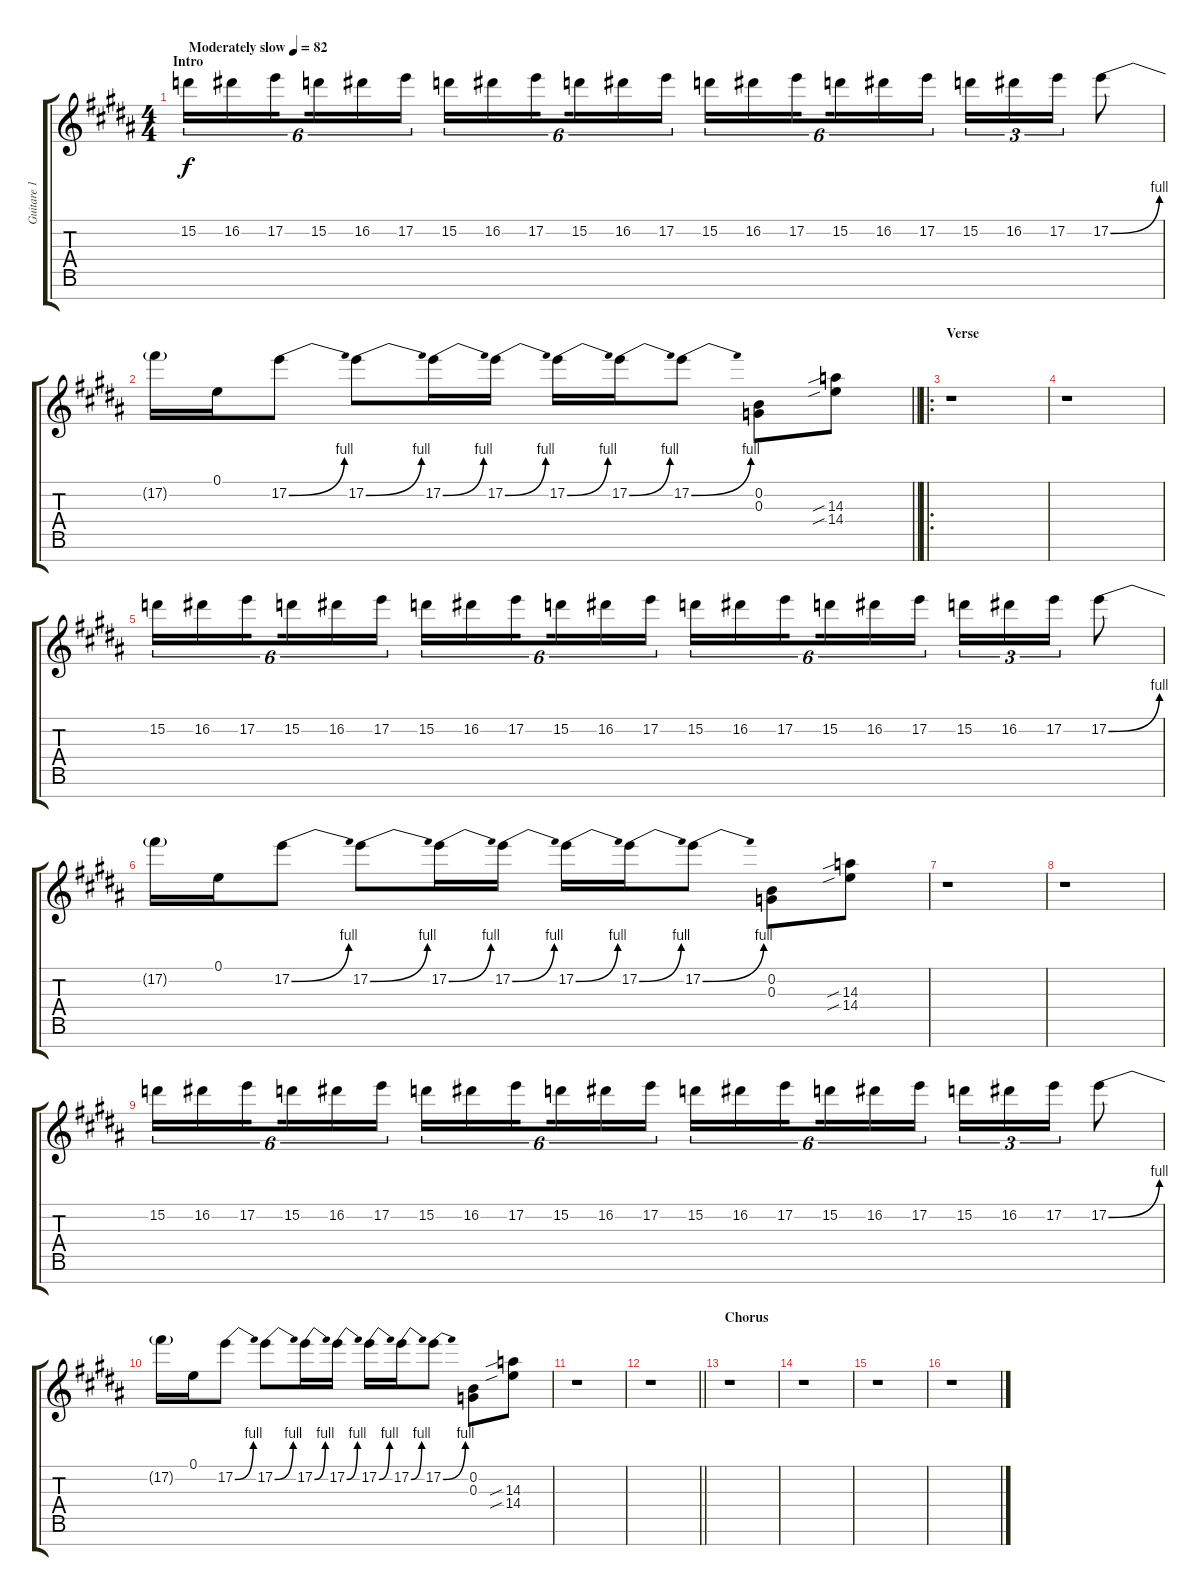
\track ("Guitare 1" "Guitare 1") {instrument overdrivenguitar}
\staff {score tabs}
\tuning (E4 B3 G3 D3 A2 E2 B1) {hide}
\ts (4 4)
\section ("" "Intro")
\tempo (82 "Moderately slow")
\clef g2
\ks b
15.2.16{tu (6 4) dy f instrument overdrivenguitar} 16.2.16{tu (6 4)} 17.2.16{tu (6 4) beam splitsecondary} 15.2.16{tu (6 4)} 16.2.16{tu (6 4)} 17.2.16{tu (6 4)} 15.2.16{tu (6 4)} 16.2.16{tu (6 4)} 17.2.16{tu (6 4) beam splitsecondary} 15.2.16{tu (6 4)} 16.2.16{tu (6 4)} 17.2.16{tu (6 4)} 15.2.16{tu (6 4)} 16.2.16{tu (6 4)} 17.2.16{tu (6 4) beam splitsecondary} 15.2.16{tu (6 4)} 16.2.16{tu (6 4)} 17.2.16{tu (6 4)} 15.2.16{tu (3 2)} 16.2.16{tu (3 2)} 17.2.16{tu (3 2)} 17.2{be (bend 0 0 60 4)}.8 |
\barLineRight lightlight
17.2{t}.16 0.1.16 17.2{be (bend 0 0 60 4)}.8 17.2{be (bend 0 0 60 4)}.8 17.2{be (bend 0 0 60 4)}.16 17.2{be (bend 0 0 60 4)}.16 17.2{be (bend 0 0 60 4)}.16 17.2{be (bend 0 0 60 4)}.16 17.2{be (bend 0 0 60 4)}.8 (0.2 0.3).8 (14.3{sib} 14.4{sib}).8 |
\ro
\section ("" "Verse")
r.1 |
r.1 |
15.2.16{tu (6 4)} 16.2.16{tu (6 4)} 17.2.16{tu (6 4) beam splitsecondary} 15.2.16{tu (6 4)} 16.2.16{tu (6 4)} 17.2.16{tu (6 4)} 15.2.16{tu (6 4)} 16.2.16{tu (6 4)} 17.2.16{tu (6 4) beam splitsecondary} 15.2.16{tu (6 4)} 16.2.16{tu (6 4)} 17.2.16{tu (6 4)} 15.2.16{tu (6 4)} 16.2.16{tu (6 4)} 17.2.16{tu (6 4) beam splitsecondary} 15.2.16{tu (6 4)} 16.2.16{tu (6 4)} 17.2.16{tu (6 4)} 15.2.16{tu (3 2)} 16.2.16{tu (3 2)} 17.2.16{tu (3 2)} 17.2{be (bend 0 0 60 4)}.8 |
17.2{t}.16 0.1.16 17.2{be (bend 0 0 60 4)}.8 17.2{be (bend 0 0 60 4)}.8 17.2{be (bend 0 0 60 4)}.16 17.2{be (bend 0 0 60 4)}.16 17.2{be (bend 0 0 60 4)}.16 17.2{be (bend 0 0 60 4)}.16 17.2{be (bend 0 0 60 4)}.8 (0.2 0.3).8 (14.3{sib} 14.4{sib}).8 |
r.1 |
r.1 |
15.2.16{tu (6 4)} 16.2.16{tu (6 4)} 17.2.16{tu (6 4) beam splitsecondary} 15.2.16{tu (6 4)} 16.2.16{tu (6 4)} 17.2.16{tu (6 4)} 15.2.16{tu (6 4)} 16.2.16{tu (6 4)} 17.2.16{tu (6 4) beam splitsecondary} 15.2.16{tu (6 4)} 16.2.16{tu (6 4)} 17.2.16{tu (6 4)} 15.2.16{tu (6 4)} 16.2.16{tu (6 4)} 17.2.16{tu (6 4) beam splitsecondary} 15.2.16{tu (6 4)} 16.2.16{tu (6 4)} 17.2.16{tu (6 4)} 15.2.16{tu (3 2)} 16.2.16{tu (3 2)} 17.2.16{tu (3 2)} 17.2{be (bend 0 0 60 4)}.8 |
17.2{t}.16 0.1.16 17.2{be (bend 0 0 60 4)}.8 17.2{be (bend 0 0 60 4)}.8 17.2{be (bend 0 0 60 4)}.16 17.2{be (bend 0 0 60 4)}.16 17.2{be (bend 0 0 60 4)}.16 17.2{be (bend 0 0 60 4)}.16 17.2{be (bend 0 0 60 4)}.8 (0.2 0.3).8 (14.3{sib} 14.4{sib}).8 |
r.1 |
\barLineRight lightlight
r.1 |
\section ("" "Chorus")
r.1 |
r.1 |
r.1 |
r.1
